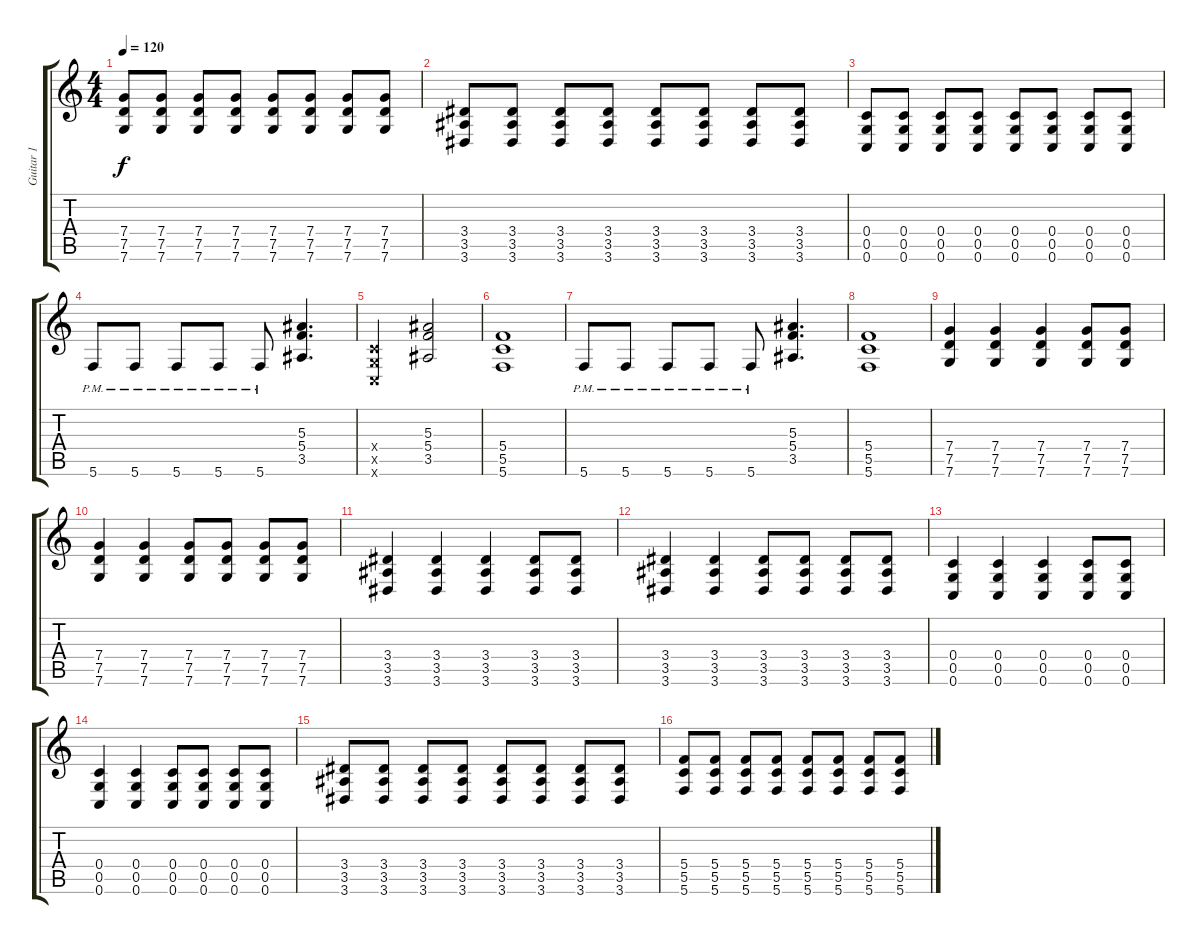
\track ("Guitar 1" "Guitar 1") {instrument distortionguitar}
\staff {score tabs}
\tuning (D4 A3 F3 C3 G2 C2) {hide}
\ts (4 4)
\tempo 120
\clef g2
\ks c
(7.4 7.5 7.6).8{dy f} (7.4 7.5 7.6).8 (7.4 7.5 7.6).8 (7.4 7.5 7.6).8 (7.4 7.5 7.6).8 (7.4 7.5 7.6).8 (7.4 7.5 7.6).8 (7.4 7.5 7.6).8 |
(3.4 3.5 3.6).8 (3.4 3.5 3.6).8 (3.4 3.5 3.6).8 (3.4 3.5 3.6).8 (3.4 3.5 3.6).8 (3.4 3.5 3.6).8 (3.4 3.5 3.6).8 (3.4 3.5 3.6).8 |
(0.4 0.5 0.6).8 (0.4 0.5 0.6).8 (0.4 0.5 0.6).8 (0.4 0.5 0.6).8 (0.4 0.5 0.6).8 (0.4 0.5 0.6).8 (0.4 0.5 0.6).8 (0.4 0.5 0.6).8 |
5.6{pm}.8 5.6{pm}.8 5.6{pm}.8 5.6{pm}.8 5.6{pm}.8 (5.3 5.4 3.5).4{d} |
(0.4{x} 0.5{x} 0.6{x}).2 (5.3 5.4 3.5).2 |
(5.4 5.5 5.6).1 |
5.6{pm}.8 5.6{pm}.8 5.6{pm}.8 5.6{pm}.8 5.6{pm}.8 (5.3 5.4 3.5).4{d} |
(5.4 5.5 5.6).1 |
(7.4 7.5 7.6).4 (7.4 7.5 7.6).4 (7.4 7.5 7.6).4 (7.4 7.5 7.6).8 (7.4 7.5 7.6).8 |
(7.4 7.5 7.6).4 (7.4 7.5 7.6).4 (7.4 7.5 7.6).8 (7.4 7.5 7.6).8 (7.4 7.5 7.6).8 (7.4 7.5 7.6).8 |
(3.4 3.5 3.6).4 (3.4 3.5 3.6).4 (3.4 3.5 3.6).4 (3.4 3.5 3.6).8 (3.4 3.5 3.6).8 |
(3.4 3.5 3.6).4 (3.4 3.5 3.6).4 (3.4 3.5 3.6).8 (3.4 3.5 3.6).8 (3.4 3.5 3.6).8 (3.4 3.5 3.6).8 |
(0.4 0.5 0.6).4 (0.4 0.5 0.6).4 (0.4 0.5 0.6).4 (0.4 0.5 0.6).8 (0.4 0.5 0.6).8 |
(0.4 0.5 0.6).4 (0.4 0.5 0.6).4 (0.4 0.5 0.6).8 (0.4 0.5 0.6).8 (0.4 0.5 0.6).8 (0.4 0.5 0.6).8 |
(3.4 3.5 3.6).8 (3.4 3.5 3.6).8 (3.4 3.5 3.6).8 (3.4 3.5 3.6).8 (3.4 3.5 3.6).8 (3.4 3.5 3.6).8 (3.4 3.5 3.6).8 (3.4 3.5 3.6).8 |
(5.4 5.5 5.6).8 (5.4 5.5 5.6).8 (5.4 5.5 5.6).8 (5.4 5.5 5.6).8 (5.4 5.5 5.6).8 (5.4 5.5 5.6).8 (5.4 5.5 5.6).8 (5.4 5.5 5.6).8
